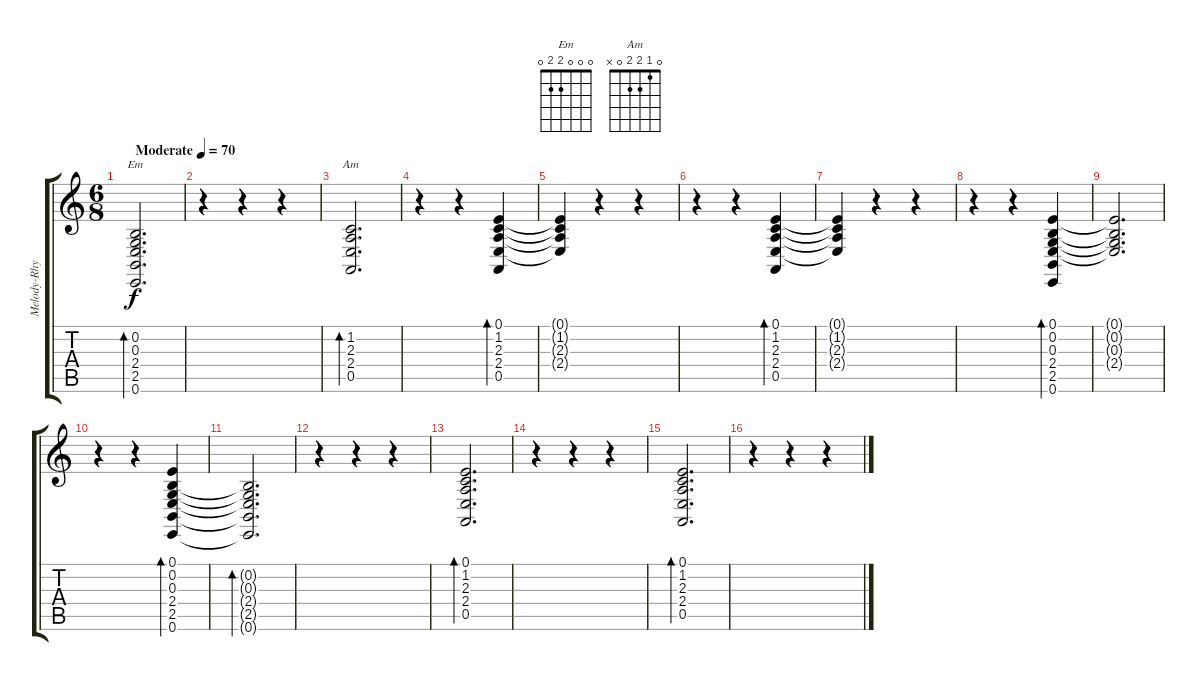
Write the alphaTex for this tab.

\track ("Melody-Rhythm" "Melody-Rhy") {instrument acousticgrandpiano}
\staff {score tabs}
\tuning (E4 B3 G3 D3 A2 E2) {hide}
\chord ("Em" 0 0 0 2 2 0)
\chord ("Am" 0 1 2 2 0 x)
\ts (6 8)
\tempo (70 "Moderate")
\clef g2
\ks c
(0.2 0.3 2.4 2.5 0.6).2{d bd 480 ch "Em" dy f instrument acousticgrandpiano} |
r.4 r.4 r.4 |
(1.2 2.3 2.4 0.5).2{d bd 480 ch "Am"} |
r.4 r.4 (0.1 1.2 2.3 2.4 0.5).4{bd 480} |
(0.1{t} 1.2{t} 2.3{t} 2.4{t}).4 r.4 r.4 |
r.4 r.4 (0.1 1.2 2.3 2.4 0.5).4{bd 480} |
(0.1{t} 1.2{t} 2.3{t} 2.4{t}).4 r.4 r.4 |
r.4 r.4 (0.1 0.2 0.3 2.4 2.5 0.6).4{bd 480} |
(0.1{t} 0.2{t} 0.3{t} 2.4{t}).2{d} |
r.4 r.4 (0.1 0.2 0.3 2.4 2.5 0.6).4{bd 480} |
(0.2{t} 0.3{t} 2.4{t} 2.5{t} 0.6{t}).2{d bd 480} |
r.4 r.4 r.4 |
(0.1 1.2 2.3 2.4 0.5).2{d bd 480} |
r.4 r.4 r.4 |
(0.1 1.2 2.3 2.4 0.5).2{d bd 480} |
r.4 r.4 r.4
